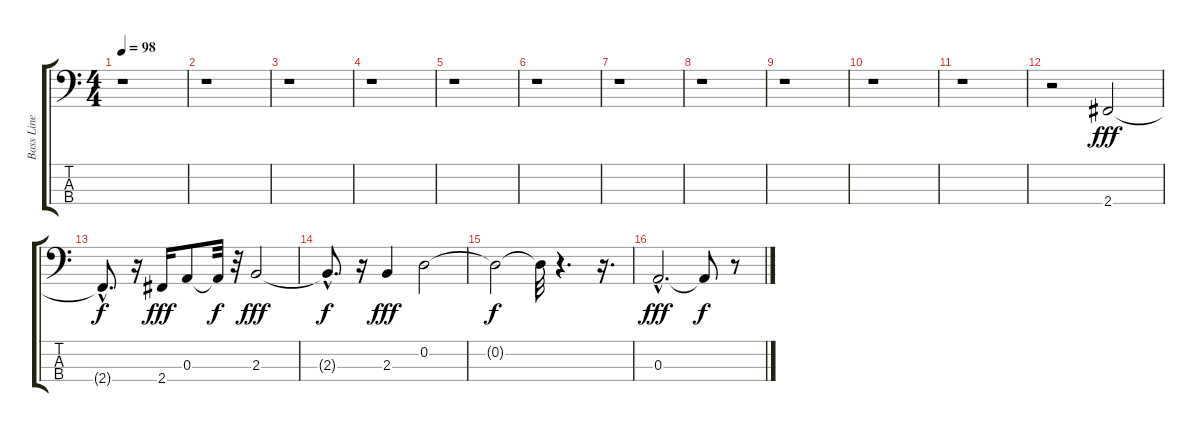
\track ("Bass Line" "Bass Line") {instrument electricbassfinger}
\staff {score tabs}
\tuning (G2 D2 A1 E1) {hide}
\ts (4 4)
\tempo 98
\clef f4
\ks c
r.1{dy fff instrument electricbassfinger} |
r.1 |
r.1 |
r.1 |
r.1 |
r.1 |
r.1 |
r.1 |
r.1 |
r.1 |
r.1 |
r.2 2.4.2 |
2.4{hac t}.8{d dy f} r.16 2.4.16{dy fff} 0.3.8 0.3{t}.32{dy f} r.32 2.3.2{dy fff} |
2.3{hac t}.8{d dy f} r.16 2.3.4{dy fff} 0.2.2 |
0.2{t}.2{dy f} 0.2{t}.32 r.4{d} r.16{d} |
0.3{hac}.2{d dy fff} 0.3{t}.8{dy f} r.8
